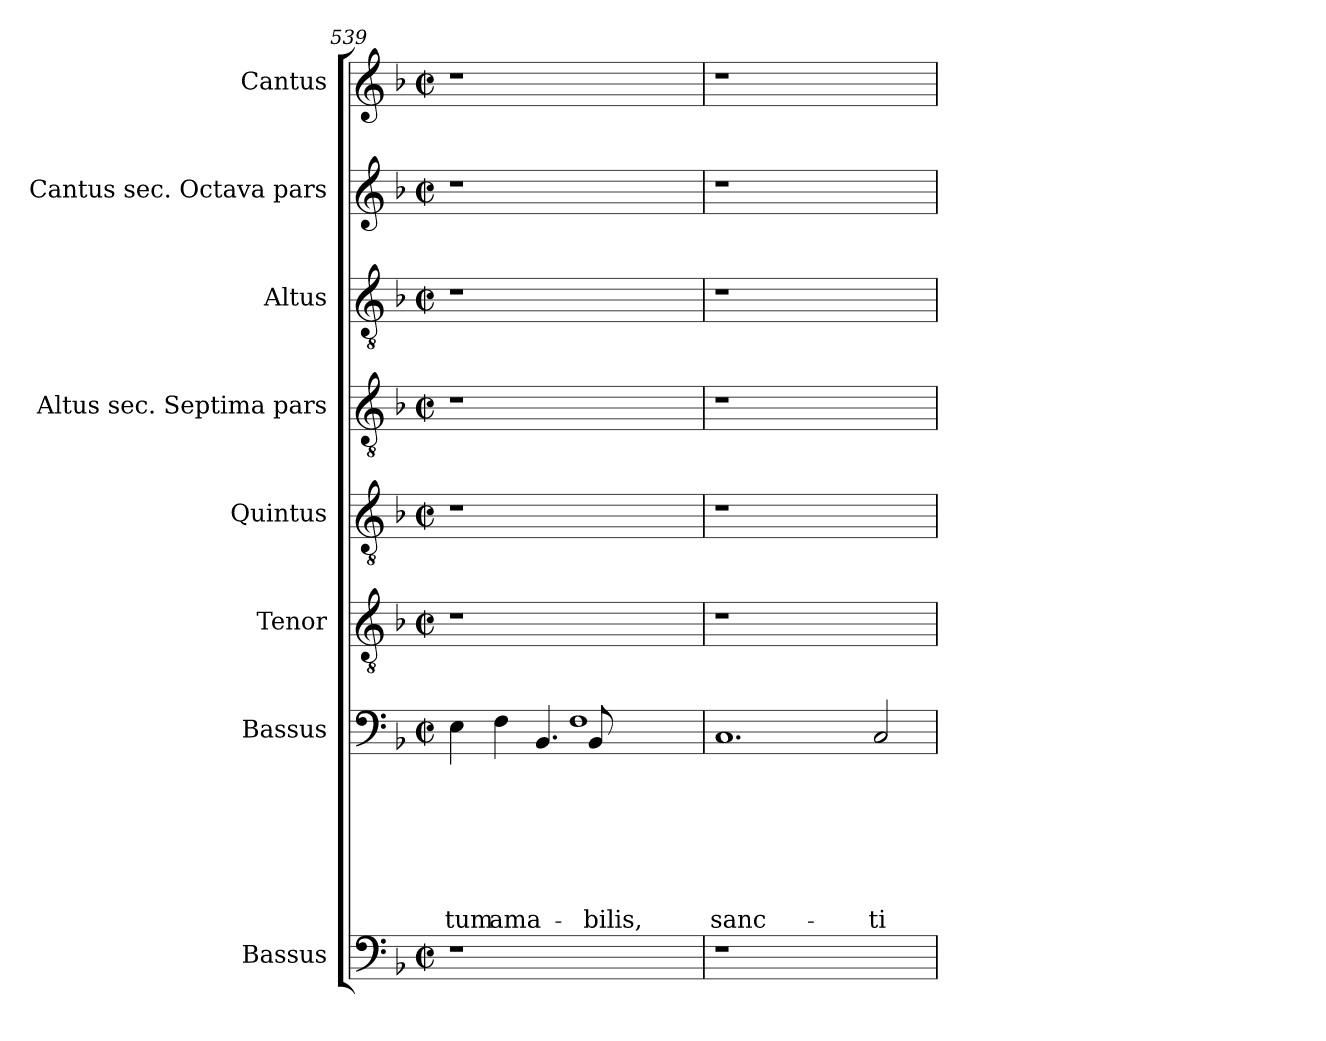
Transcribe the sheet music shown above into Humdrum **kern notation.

**kern	**kern	**text	**text	**text	**text	**text	**text	**text	**kern	**kern	**kern	**kern	**kern	**kern
*part8	*part7	*part7	*part7	*part7	*part7	*part7	*part7	*part7	*part6	*part5	*part4	*part3	*part2	*part1
*staff8	*staff7	*staff7	*staff7	*staff7	*staff7	*staff7	*staff7	*staff7	*staff6	*staff5	*staff4	*staff3	*staff2	*staff1
*I"Bassus	*I"Bassus	*	*	*	*	*	*	*	*I"Tenor	*I"Quintus	*I"Altus sec. Septima pars	*I"Altus	*I"Cantus sec. Octava pars	*I"Cantus
*	*I'Bassus	*	*	*	*	*	*	*	*I'Tenor	*I'Quintus	*	*I'Altus	*	*I'Cantus
*clefF4	*clefF4	*	*	*	*	*	*	*	*clefGv2	*clefGv2	*clefGv2	*clefGv2	*clefG2	*clefG2
*k[b-]	*k[b-]	*	*	*	*	*	*	*	*k[b-]	*k[b-]	*k[b-]	*k[b-]	*k[b-]	*k[b-]
*F:	*F:	*	*	*	*	*	*	*	*F:	*F:	*F:	*F:	*F:	*F:
*M2/2	*M2/2	*	*	*	*	*	*	*	*M2/2	*M2/2	*M2/2	*M2/2	*M2/2	*M2/2
*met(c|)	*met(c|)	*	*	*	*	*	*	*	*met(c|)	*met(c|)	*met(c|)	*met(c|)	*met(c|)	*met(c|)
=539	=539	=539	=539	=539	=539	=539	=539	=539	=539	=539	=539	=539	=539	=539
*	*^	*	*	*	*	*	*	*	*	*	*	*	*	*
!	!	!	!	!	!	!	!	!	!LO:LY:b	!	!	!	!	!	!
1r	2ryy	4E\	.	.	.	.	.	.	tum	1r	1r	1r	1r	1r	1r
!	!	!	!	!	!	!	!	!	!LO:LY:b	!	!	!	!	!	!
.	.	4F\	.	.	.	.	.	.	ama-	.	.	.	.	.	.
.	4.BB-/	4.ryy	.	.	.	.	.	.	.	.	.	.	.	.	.
!	!	!	!	!	!	!	!	!	!LO:LY:b	!	!	!	!	!	!
.	8BB-/	1F	.	.	.	.	.	.	-bilis,	.	.	.	.	.	.
2..ryy	2..ryy	.	.	.	.	.	.	.	.	2..ryy	2..ryy	2..ryy	2..ryy	2..ryy	2..ryy
*	*v	*v	*	*	*	*	*	*	*	*	*	*	*	*	*
=540	=540	=540	=540	=540	=540	=540	=540	=540	=540	=540	=540	=540	=540	=540
!	!	!	!	!	!	!	!	!LO:LY:b	!	!	!	!	!	!
1r	1.C	.	.	.	.	.	.	-sanc-	1r	1r	1r	1r	1r	1r
1ryy	.	.	.	.	.	.	.	.	1ryy	1ryy	1ryy	1ryy	1ryy	1ryy
!	!	!	!	!	!	!	!	!LO:LY:b	!	!	!	!	!	!
.	2C/	.	.	.	.	.	.	-ti-	.	.	.	.	.	.
=	=	=	=	=	=	=	=	=	=	=	=	=	=	=
*-	*-	*-	*-	*-	*-	*-	*-	*-	*-	*-	*-	*-	*-	*-
